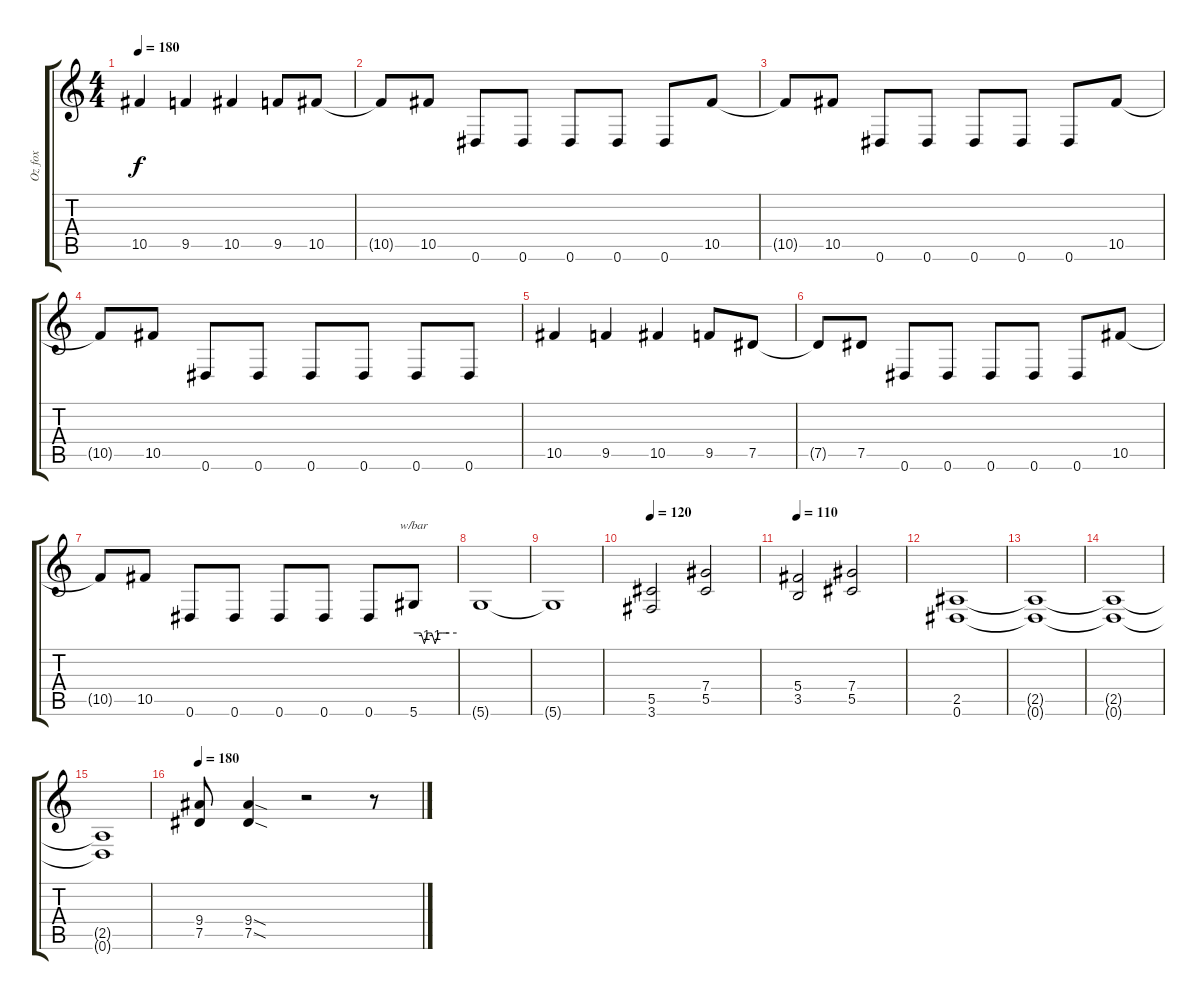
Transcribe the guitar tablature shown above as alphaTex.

\track ("Oz fox" "Oz fox") {instrument distortionguitar}
\staff {score tabs}
\tuning (Eb4 Bb3 Gb3 Db3 Ab2 Eb2) {hide}
\ts (4 4)
\tempo 180
\clef g2
\ks c
10.5.4{dy f} 9.5.4 10.5.4 9.5.8 10.5.8 |
10.5{t}.8 10.5.8 0.6.8 0.6.8 0.6.8 0.6.8 0.6.8 10.5.8 |
10.5{t}.8 10.5.8 0.6.8 0.6.8 0.6.8 0.6.8 0.6.8 10.5.8 |
10.5{t}.8 10.5.8 0.6.8 0.6.8 0.6.8 0.6.8 0.6.8 0.6.8 |
10.5.4 9.5.4 10.5.4 9.5.8 7.5.8 |
7.5{t}.8 7.5.8 0.6.8 0.6.8 0.6.8 0.6.8 0.6.8 10.5.8 |
10.5{t}.8 10.5.8 0.6.8 0.6.8 0.6.8 0.6.8 0.6.8 5.6.8{tbe (custom default 0 0 10 0 15 -4 19 0 25 0 30 -4 35 0 40 0 45 0 49 0 60 0)} |
5.6{t}.1 |
5.6{t}.1 |
\tempo 120
(5.5 3.6).2 (7.4 5.5).2 |
\tempo 110
(5.4 3.5).2 (7.4 5.5).2 |
(2.5 0.6).1 |
(2.5{t} 0.6{t}).1 |
(2.5{t} 0.6{t}).1 |
(2.5{t} 0.6{t}).1 |
\tempo 180
(9.4 7.5).8 (9.4{sod} 7.5{sod}).4 r.2 r.8
